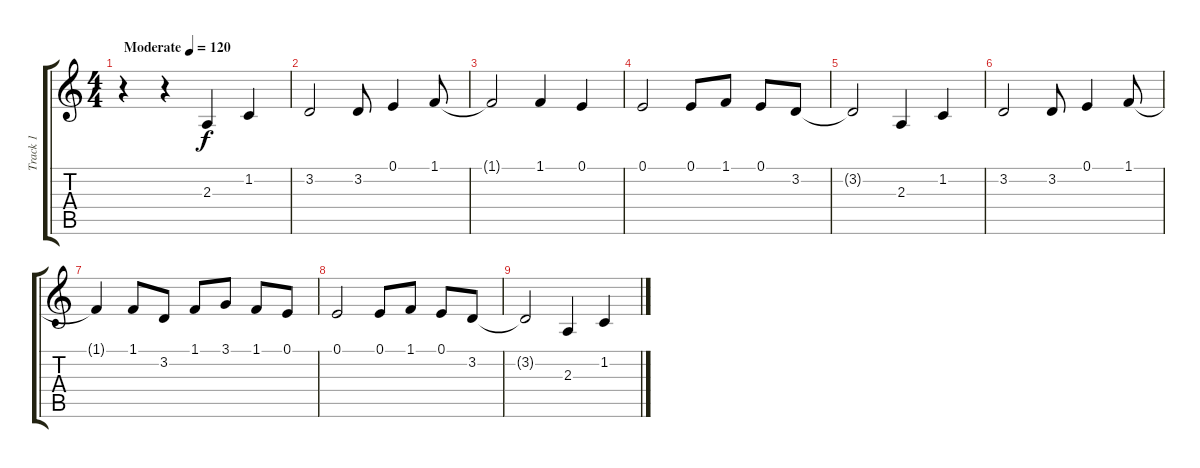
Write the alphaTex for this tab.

\track ("Track 1" "Track 1") {instrument violin}
\staff {score tabs}
\tuning (E4 B3 G3 D3 A2 E2) {hide}
\ts (4 4)
\tempo (120 "Moderate")
\clef g2
\ks c
r.4{dy f instrument violin} r.4 2.3.4 1.2.4 |
3.2.2 3.2.8 0.1.4 1.1.8 |
1.1{t}.2 1.1.4 0.1.4 |
0.1.2 0.1.8 1.1.8 0.1.8 3.2.8 |
3.2{t}.2 2.3.4 1.2.4 |
3.2.2 3.2.8 0.1.4 1.1.8 |
1.1{t}.4 1.1.8 3.2.8 1.1.8 3.1.8 1.1.8 0.1.8 |
0.1.2 0.1.8 1.1.8 0.1.8 3.2.8 |
3.2{t}.2 2.3.4 1.2.4
